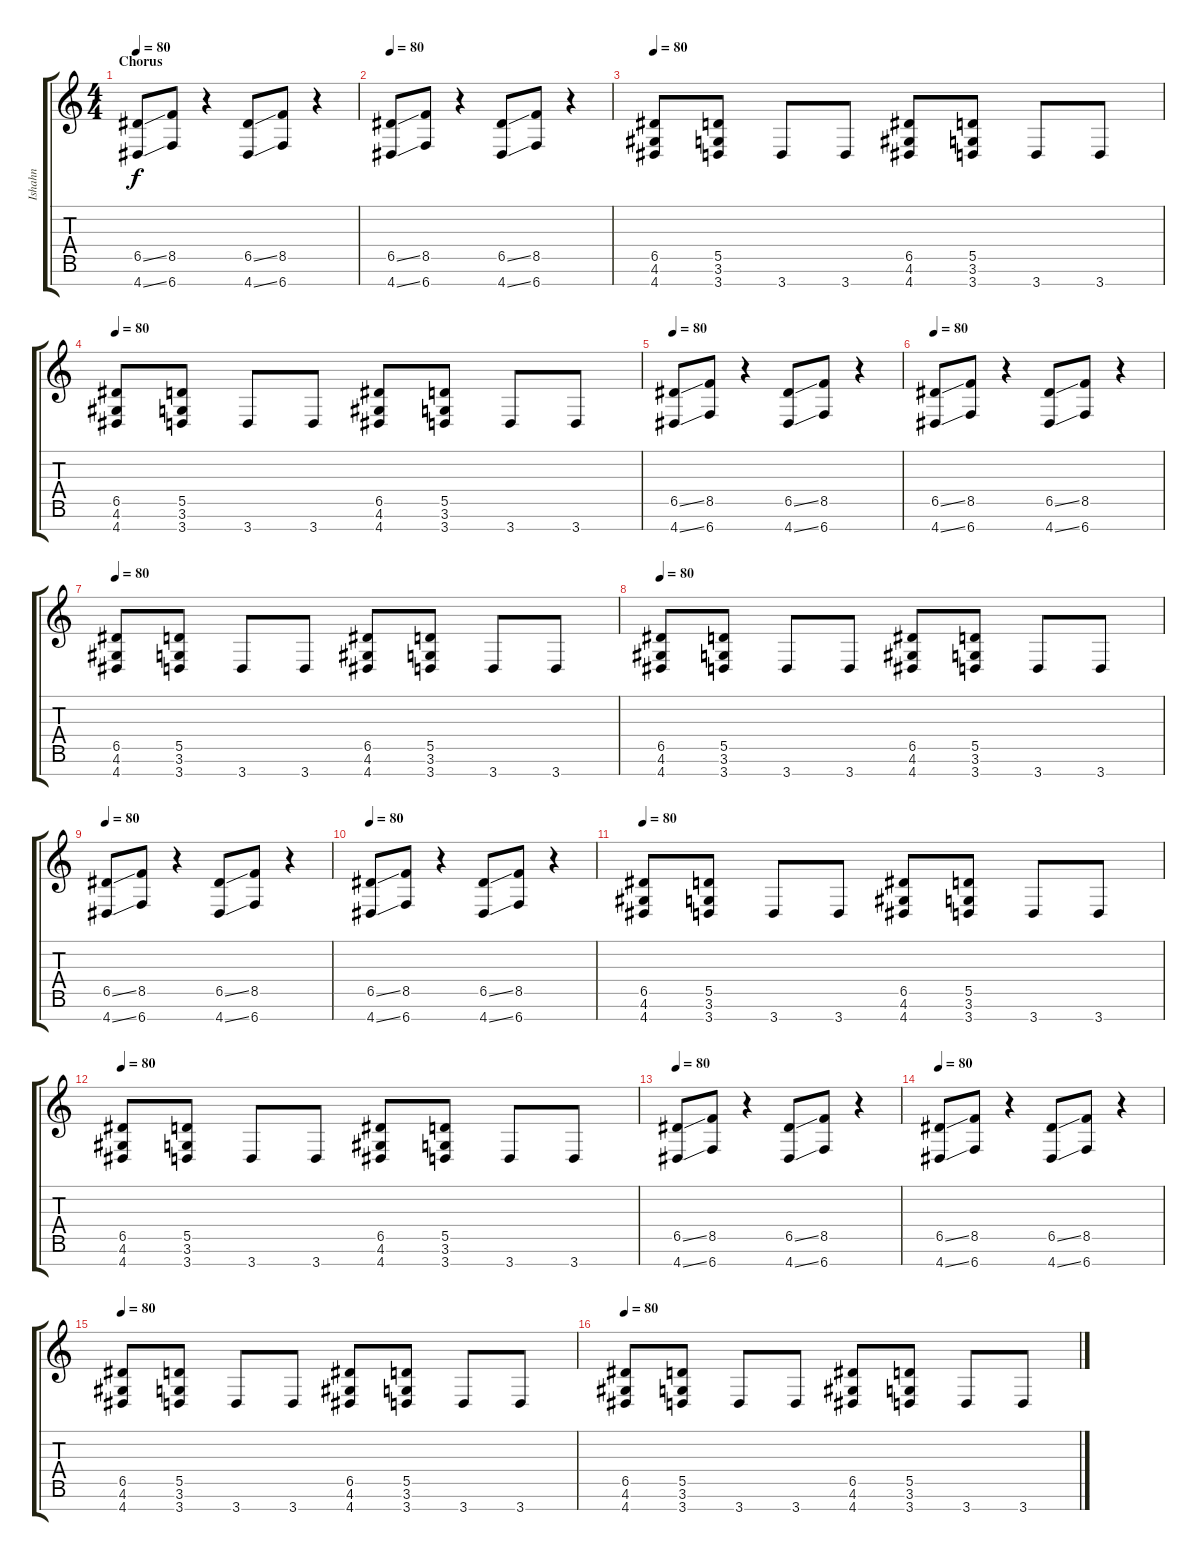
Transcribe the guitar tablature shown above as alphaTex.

\track ("Ishahn" "Ishahn") {instrument distortionguitar}
\staff {score tabs}
\tuning (E4 B3 G3 D3 A2 E2 B1) {hide}
\ts (4 4)
\section ("" "Chorus")
\tempo 80
\clef g2
\ks c
(6.5{ss} 4.7{ss}).8{dy f} (8.5 6.7).8 r.4 (6.5{ss} 4.7{ss}).8 (8.5 6.7).8 r.4 |
\tempo 80
(6.5{ss} 4.7{ss}).8 (8.5 6.7).8 r.4 (6.5{ss} 4.7{ss}).8 (8.5 6.7).8 r.4 |
\tempo 80
(6.5 4.6 4.7).8 (5.5 3.6 3.7).8 3.7.8 3.7.8 (6.5 4.6 4.7).8 (5.5 3.6 3.7).8 3.7.8 3.7.8 |
\tempo 80
(6.5 4.6 4.7).8 (5.5 3.6 3.7).8 3.7.8 3.7.8 (6.5 4.6 4.7).8 (5.5 3.6 3.7).8 3.7.8 3.7.8 |
\tempo 80
(6.5{ss} 4.7{ss}).8 (8.5 6.7).8 r.4 (6.5{ss} 4.7{ss}).8 (8.5 6.7).8 r.4 |
\tempo 80
(6.5{ss} 4.7{ss}).8 (8.5 6.7).8 r.4 (6.5{ss} 4.7{ss}).8 (8.5 6.7).8 r.4 |
\tempo 80
(6.5 4.6 4.7).8 (5.5 3.6 3.7).8 3.7.8 3.7.8 (6.5 4.6 4.7).8 (5.5 3.6 3.7).8 3.7.8 3.7.8 |
\tempo 80
(6.5 4.6 4.7).8 (5.5 3.6 3.7).8 3.7.8 3.7.8 (6.5 4.6 4.7).8 (5.5 3.6 3.7).8 3.7.8 3.7.8 |
\tempo 80
(6.5{ss} 4.7{ss}).8 (8.5 6.7).8 r.4 (6.5{ss} 4.7{ss}).8 (8.5 6.7).8 r.4 |
\tempo 80
(6.5{ss} 4.7{ss}).8 (8.5 6.7).8 r.4 (6.5{ss} 4.7{ss}).8 (8.5 6.7).8 r.4 |
\tempo 80
(6.5 4.6 4.7).8 (5.5 3.6 3.7).8 3.7.8 3.7.8 (6.5 4.6 4.7).8 (5.5 3.6 3.7).8 3.7.8 3.7.8 |
\tempo 80
(6.5 4.6 4.7).8 (5.5 3.6 3.7).8 3.7.8 3.7.8 (6.5 4.6 4.7).8 (5.5 3.6 3.7).8 3.7.8 3.7.8 |
\tempo 80
(6.5{ss} 4.7{ss}).8 (8.5 6.7).8 r.4 (6.5{ss} 4.7{ss}).8 (8.5 6.7).8 r.4 |
\tempo 80
(6.5{ss} 4.7{ss}).8 (8.5 6.7).8 r.4 (6.5{ss} 4.7{ss}).8 (8.5 6.7).8 r.4 |
\tempo 80
(6.5 4.6 4.7).8 (5.5 3.6 3.7).8 3.7.8 3.7.8 (6.5 4.6 4.7).8 (5.5 3.6 3.7).8 3.7.8 3.7.8 |
\tempo 80
(6.5 4.6 4.7).8 (5.5 3.6 3.7).8 3.7.8 3.7.8 (6.5 4.6 4.7).8 (5.5 3.6 3.7).8 3.7.8 3.7.8
